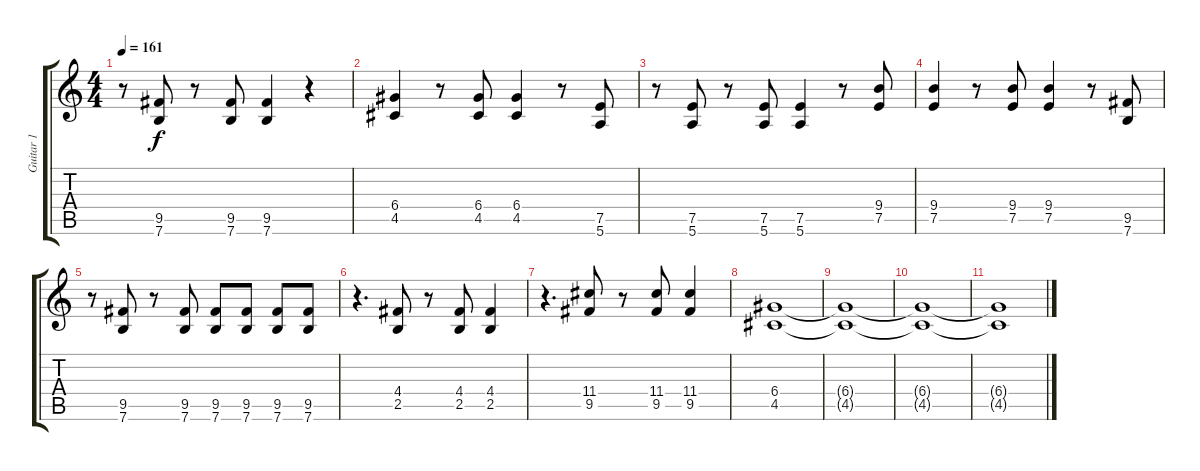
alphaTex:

\track ("Guitar 1" "Guitar 1") {instrument distortionguitar}
\staff {score tabs}
\tuning (E4 B3 G3 D3 A2 E2) {hide}
\ts (4 4)
\tempo 161
\clef g2
\ks c
r.8{dy f} (9.5 7.6).8 r.8 (9.5 7.6).8 (9.5 7.6).4 r.4 |
(6.4 4.5).4 r.8 (6.4 4.5).8 (6.4 4.5).4 r.8 (7.5 5.6).8 |
r.8 (7.5 5.6).8 r.8 (7.5 5.6).8 (7.5 5.6).4 r.8 (9.4 7.5).8 |
(9.4 7.5).4 r.8 (9.4 7.5).8 (9.4 7.5).4 r.8 (9.5 7.6).8 |
r.8 (9.5 7.6).8 r.8 (9.5 7.6).8 (9.5 7.6).8 (9.5 7.6).8 (9.5 7.6).8 (9.5 7.6).8 |
r.4{d} (4.4 2.5).8 r.8 (4.4 2.5).8 (4.4 2.5).4 |
r.4{d} (11.4 9.5).8 r.8 (11.4 9.5).8 (11.4 9.5).4 |
(6.4 4.5).1 |
(6.4{t} 4.5{t}).1{volume 0} |
(6.4{t} 4.5{t}).1 |
(6.4{t} 4.5{t}).1
